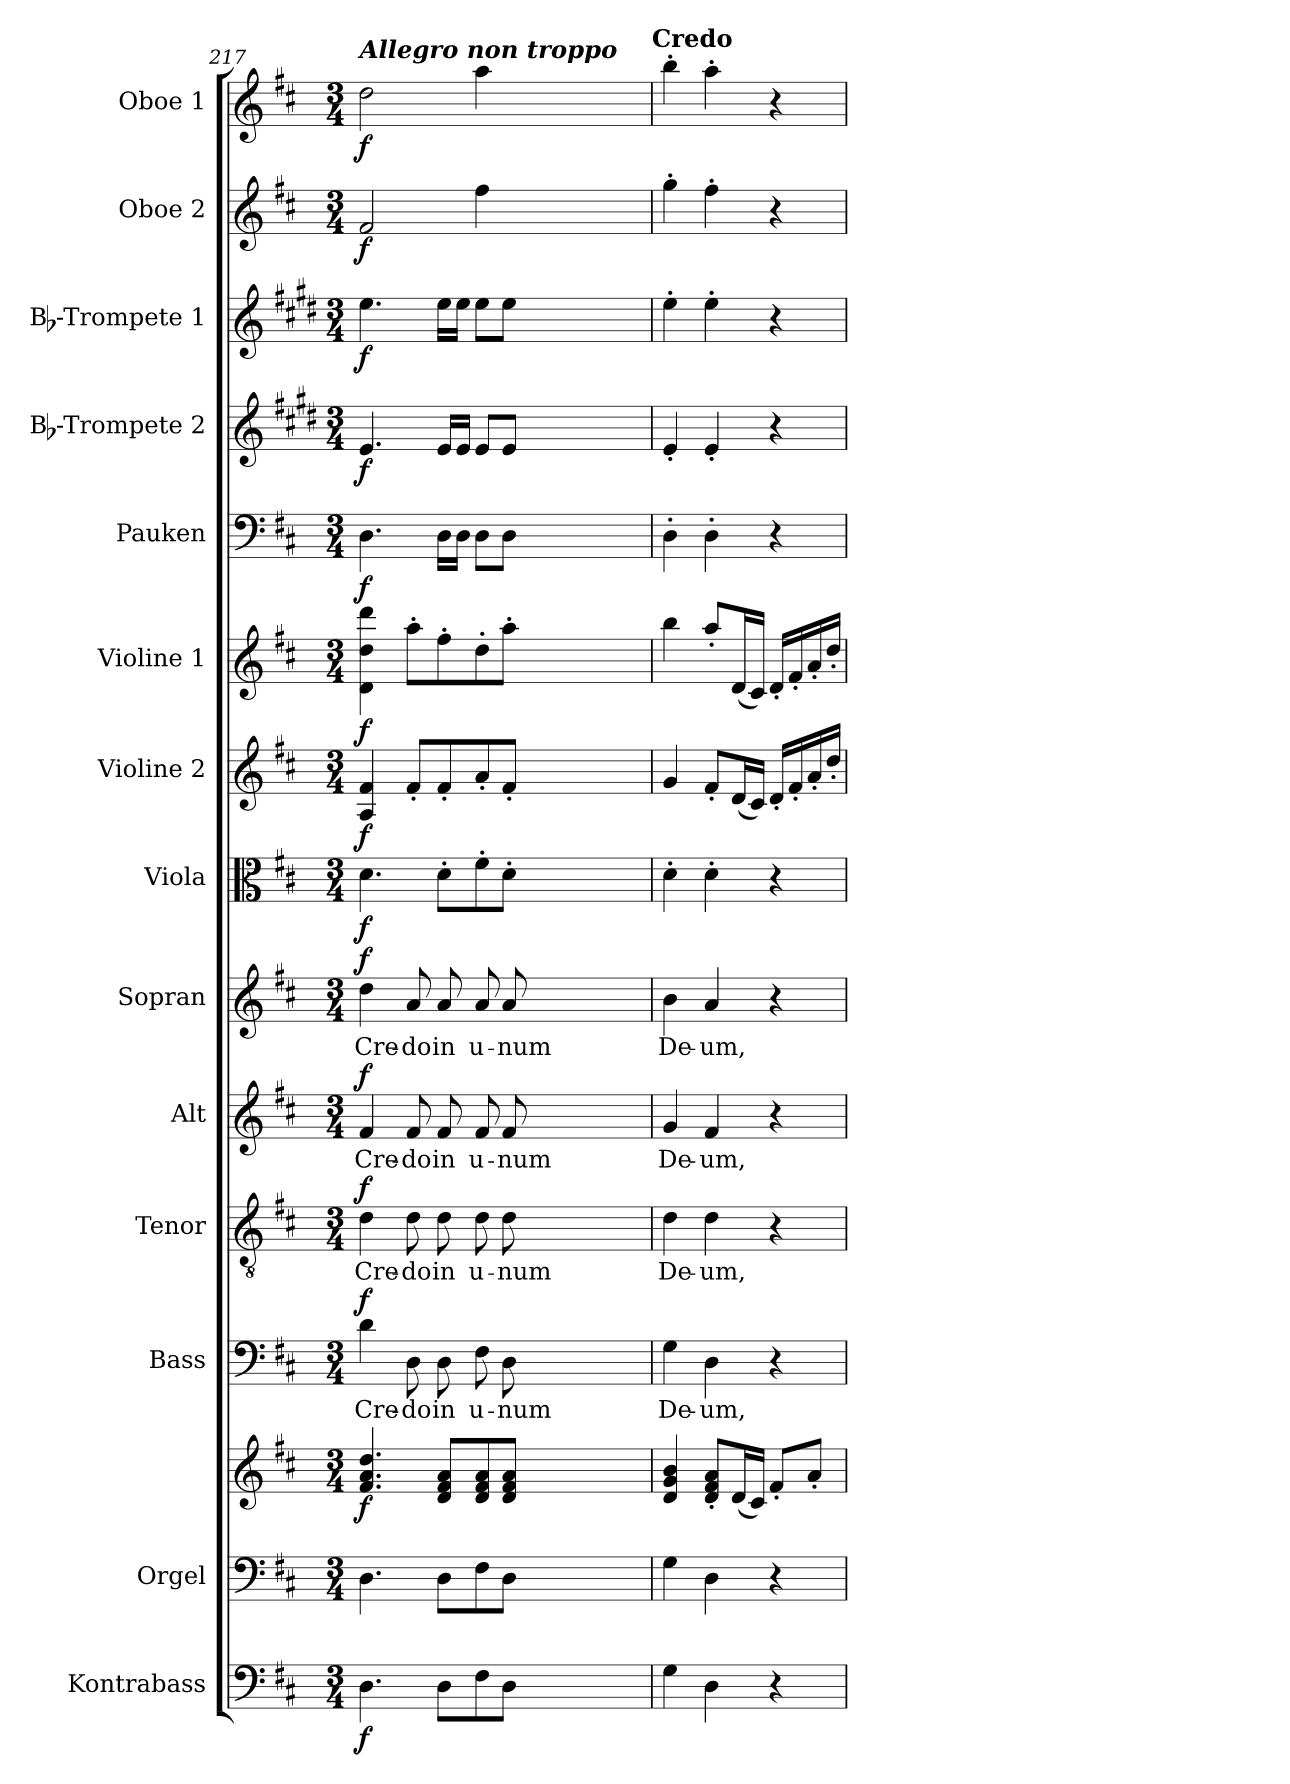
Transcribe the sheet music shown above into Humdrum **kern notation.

**kern	**dynam	**kern	**kern	**dynam	**kern	**text	**dynam	**kern	**text	**dynam	**kern	**text	**dynam	**kern	**text	**dynam	**kern	**dynam	**kern	**dynam	**kern	**dynam	**kern	**dynam	**kern	**dynam	**kern	**dynam	**kern	**dynam	**kern	**dynam
*part14	*part14	*part13	*part13	*part13	*part12	*part12	*part12	*part11	*part11	*part11	*part10	*part10	*part10	*part9	*part9	*part9	*part8	*part8	*part7	*part7	*part6	*part6	*part5	*part5	*part4	*part4	*part3	*part3	*part2	*part2	*part1	*part1
*staff15	*staff15	*staff14	*staff13	*staff13/14	*staff12	*staff12	*staff12	*staff11	*staff11	*staff11	*staff10	*staff10	*staff10	*staff9	*staff9	*staff9	*staff8	*staff8	*staff7	*staff7	*staff6	*staff6	*staff5	*staff5	*staff4	*staff4	*staff3	*staff3	*staff2	*staff2	*staff1	*staff1
*I"Kontrabass	*	*I"Orgel	*	*	*I"Bass	*	*	*I"Tenor	*	*	*I"Alt	*	*	*I"Sopran	*	*	*I"Viola	*	*I"Violine 2	*	*I"Violine 1	*	*I"Pauken	*	*I"Bb-Trompete 2	*	*I"Bb-Trompete 1	*	*I"Oboe 2	*	*I"Oboe 1	*
*I'Kb.	*	*I'Org.	*	*	*I'B.	*	*	*I'T.	*	*	*I'A.	*	*	*I'S.	*	*	*I'Vla.	*	*I'Vl. 2	*	*I'Vl. 1	*	*I'Pk.	*	*I'Bb Trp. 2	*	*I'Bb Trp. 1	*	*I'Ob. 2	*	*I'Ob. 1	*
!!LO:PB:g=z
*clefF4	*	*clefF4	*clefG2	*	*clefF4	*	*	*clefGv2	*	*	*clefG2	*	*	*clefG2	*	*	*clefC3	*	*clefG2	*	*clefG2	*	*clefF4	*	*clefG2	*	*clefG2	*	*clefG2	*	*clefG2	*
*ITrd7c12	*	*	*	*	*	*	*	*	*	*	*	*	*	*	*	*	*	*	*	*	*	*	*	*	*ITrd1c2	*	*ITrd1c2	*	*	*	*	*
*k[f#c#]	*	*k[f#c#]	*k[f#c#]	*	*k[f#c#]	*	*	*k[f#c#]	*	*	*k[f#c#]	*	*	*k[f#c#]	*	*	*k[f#c#]	*	*k[f#c#]	*	*k[f#c#]	*	*k[f#c#]	*	*k[f#c#]	*	*k[f#c#]	*	*k[f#c#]	*	*k[f#c#]	*
*D:	*	*D:	*D:	*	*D:	*	*	*D:	*	*	*D:	*	*	*D:	*	*	*D:	*	*D:	*	*D:	*	*D:	*	*D:	*	*D:	*	*D:	*	*D:	*
*M3/4	*	*M3/4	*M3/4	*	*M3/4	*	*	*M3/4	*	*	*M3/4	*	*	*M3/4	*	*	*M3/4	*	*M3/4	*	*M3/4	*	*M3/4	*	*M3/4	*	*M3/4	*	*M3/4	*	*M3/4	*
=217	=217	=217	=217	=217	=217	=217	=217	=217	=217	=217	=217	=217	=217	=217	=217	=217	=217	=217	=217	=217	=217	=217	=217	=217	=217	=217	=217	=217	=217	=217	=217	=217
!	!	!	!	!	!	!	!	!	!	!	!	!	!	!	!	!	!	!	!	!	!	!	!	!	!	!	!	!	!	!	!LO:TX:a:Bi:t=Allegro non troppo	!
!	!LO:DY:b	!	!	!LO:DY:b	!	!LO:LY:b	!LO:DY:a	!	!LO:LY:b	!LO:DY:a	!	!LO:LY:b	!LO:DY:a	!	!LO:LY:b	!LO:DY:a	!	!LO:DY:b	!	!LO:DY:b	!	!LO:DY:b	!	!LO:DY:b	!	!LO:DY:b	!	!LO:DY:b	!	!LO:DY:b	!	!LO:DY:b
4.DD\	f	4.D\	4.f#/ 4.a/ 4.dd/	f	4d\	Cre-	f	4d\	Cre-	f	4f#/	Cre-	f	4dd\	Cre-	f	4.d\	f	4A/ 4f#/	f	4d\ 4dd\ 4ddd\	f	4.D\	f	4.d/	f	4.dd\	f	2f#/	f	2dd\	f
!	!	!	!	!	!	!LO:LY:b	!	!	!LO:LY:b	!	!	!LO:LY:b	!	!	!LO:LY:b	!	!	!	!	!	!	!	!	!	!	!	!	!	!	!	!	!
.	.	.	.	.	8D\	-do	.	8d\	-do	.	8f#/	-do	.	8a/	-do	.	.	.	8f#'</L	.	8aa'>\L	.	.	.	.	.	.	.	.	.	.	.
!	!	!	!	!	!	!LO:LY:b	!	!	!LO:LY:b	!	!	!LO:LY:b	!	!	!LO:LY:b	!	!	!	!	!	!	!	!	!	!	!	!	!	!	!	!	!
8DD\L	.	8D\L	8d/ 8f#/ 8a/L	.	8D\	in	.	8d\	in	.	8f#/	in	.	8a/	in	.	8d'>\L	.	8f#'</	.	8ff#'>\	.	16D\LL	.	16d/LL	.	16dd\LL	.	.	.	.	.
.	.	.	.	.	.	.	.	.	.	.	.	.	.	.	.	.	.	.	.	.	.	.	16D\JJ	.	16d/JJ	.	16dd\JJ	.	.	.	.	.
!	!	!	!	!	!	!LO:LY:b	!	!	!LO:LY:b	!	!	!LO:LY:b	!	!	!LO:LY:b	!	!	!	!	!	!	!	!	!	!	!	!	!	!	!	!	!
8FF#\	.	8F#\	8d/ 8f#/ 8a/	.	8F#\	u-	.	8d\	u-	.	8f#/	u-	.	8a/	u-	.	8f#'>\	.	8a'</	.	8dd'>\	.	8D\L	.	8d/L	.	8dd\L	.	4ff#\	.	4aa\	.
!	!	!	!	!	!	!LO:LY:b	!	!	!LO:LY:b	!	!	!LO:LY:b	!	!	!LO:LY:b	!	!	!	!	!	!	!	!	!	!	!	!	!	!	!	!	!
8DD\J	.	8D\J	8d/ 8f#/ 8a/J	.	8D\	-num	.	8d\	-num	.	8f#/	-num	.	8a/	-num	.	8d'>\J	.	8f#'</J	.	8aa'>\J	.	8D\J	.	8d/J	.	8dd\J	.	.	.	.	.
1.ryy	.	1.ryy	1.ryy	.	1.ryy	.	.	1.ryy	.	.	1.ryy	.	.	1.ryy	.	.	1.ryy	.	1.ryy	.	1.ryy	.	1.ryy	.	1.ryy	.	1.ryy	.	1.ryy	.	1.ryy	.
!	!	!	!	!	!	!	!	!	!	!	!	!	!	!	!	!	!	!	!	!	!	!	!	!	!	!	!	!	!	!	!LO:TX:a:B:t=Credo	!
=218	=218	=218	=218	=218	=218	=218	=218	=218	=218	=218	=218	=218	=218	=218	=218	=218	=218	=218	=218	=218	=218	=218	=218	=218	=218	=218	=218	=218	=218	=218	=218	=218
!	!	!	!	!	!	!LO:LY:b	!	!	!LO:LY:b	!	!	!LO:LY:b	!	!	!LO:LY:b	!	!	!	!	!	!	!	!	!	!	!	!	!	!	!	!	!
4GG>\	.	4G>\	4d/ 4g/ 4b/	.	4G\	De-	.	4d\	De-	.	4g/	De-	.	4b\	De-	.	4d'>\	.	4g/	.	4bb\	.	4D'>\	.	4d'</	.	4dd'>\	.	4gg'>\	.	4bb'>\	.
!	!	!	!	!	!	!LO:LY:b	!	!	!LO:LY:b	!	!	!LO:LY:b	!	!	!LO:LY:b	!	!	!	!	!	!	!	!	!	!	!	!	!	!	!	!	!
4DD>\	.	4D>\	8d/'< 8f#/'< 8a/'<L	.	4D\	-um,	.	4d\	-um,	.	4f#/	-um,	.	4a/	-um,	.	4d'>\	.	8f#'</L	.	8aa'</L	.	4D'>\	.	4d'</	.	4dd'>\	.	4ff#'>\	.	4aa'>\	.
.	.	.	(<16d/L	.	.	.	.	.	.	.	.	.	.	.	.	.	.	.	(<16d/L	.	(<16d/L	.	.	.	.	.	.	.	.	.	.	.
.	.	.	16c#/JJ)	.	.	.	.	.	.	.	.	.	.	.	.	.	.	.	16c#/JJ)	.	16c#/JJ)	.	.	.	.	.	.	.	.	.	.	.
4r	.	4r	8f#'</L	.	4r	.	.	4r	.	.	4r	.	.	4r	.	.	4r	.	16d'</LL	.	16d'</LL	.	4r	.	4r	.	4r	.	4r	.	4r	.
.	.	.	.	.	.	.	.	.	.	.	.	.	.	.	.	.	.	.	16f#'</	.	16f#'</	.	.	.	.	.	.	.	.	.	.	.
.	.	.	8a'</J	.	.	.	.	.	.	.	.	.	.	.	.	.	.	.	16a'</	.	16a'</	.	.	.	.	.	.	.	.	.	.	.
.	.	.	.	.	.	.	.	.	.	.	.	.	.	.	.	.	.	.	16dd'</JJ	.	16dd'</JJ	.	.	.	.	.	.	.	.	.	.	.
=	=	=	=	=	=	=	=	=	=	=	=	=	=	=	=	=	=	=	=	=	=	=	=	=	=	=	=	=	=	=	=	=
*-	*-	*-	*-	*-	*-	*-	*-	*-	*-	*-	*-	*-	*-	*-	*-	*-	*-	*-	*-	*-	*-	*-	*-	*-	*-	*-	*-	*-	*-	*-	*-	*-
